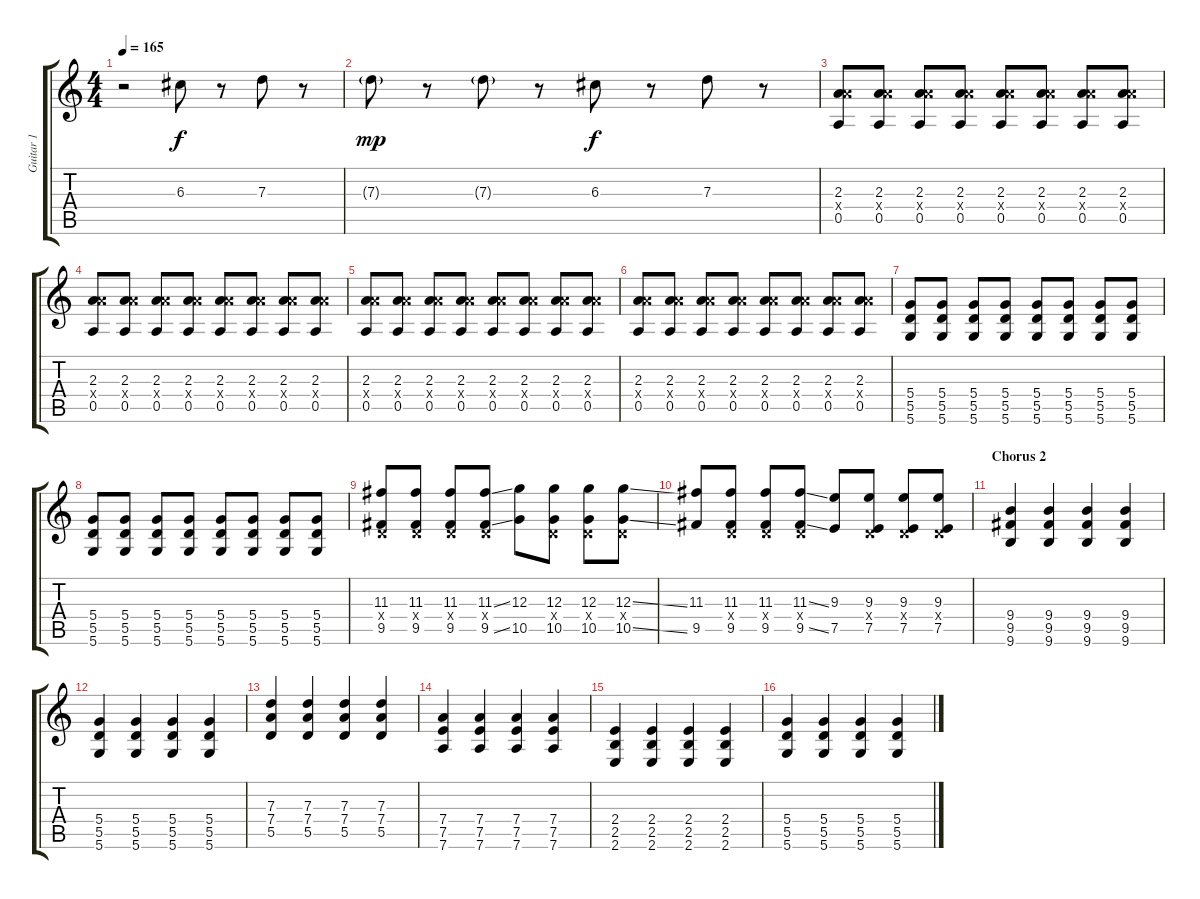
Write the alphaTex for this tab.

\track ("Guitar 1" "Guitar 1") {instrument overdrivenguitar}
\staff {score tabs}
\tuning (E4 B3 G3 D3 A2 D2) {hide}
\ts (4 4)
\tempo 165
\clef g2
\ks c
r.2{dy f} 6.3.8 r.8 7.3.8 r.8 |
7.3{g}.8{dy mp} r.8 7.3{g}.8 r.8 6.3.8{dy f} r.8 7.3.8 r.8 |
(2.3 7.4{x} 0.5).8{instrument electricguitarmuted} (2.3 7.4{x} 0.5).8 (2.3 7.4{x} 0.5).8 (2.3 7.4{x} 0.5).8 (2.3 7.4{x} 0.5).8 (2.3 7.4{x} 0.5).8 (2.3 7.4{x} 0.5).8 (2.3 7.4{x} 0.5).8 |
(2.3 7.4{x} 0.5).8 (2.3 7.4{x} 0.5).8 (2.3 7.4{x} 0.5).8 (2.3 7.4{x} 0.5).8 (2.3 7.4{x} 0.5).8 (2.3 7.4{x} 0.5).8 (2.3 7.4{x} 0.5).8 (2.3 7.4{x} 0.5).8 |
(2.3 7.4{x} 0.5).8 (2.3 7.4{x} 0.5).8 (2.3 7.4{x} 0.5).8 (2.3 7.4{x} 0.5).8 (2.3 7.4{x} 0.5).8 (2.3 7.4{x} 0.5).8 (2.3 7.4{x} 0.5).8 (2.3 7.4{x} 0.5).8 |
(2.3 7.4{x} 0.5).8 (2.3 7.4{x} 0.5).8 (2.3 7.4{x} 0.5).8 (2.3 7.4{x} 0.5).8 (2.3 7.4{x} 0.5).8 (2.3 7.4{x} 0.5).8 (2.3 7.4{x} 0.5).8 (2.3 7.4{x} 0.5).8 |
(5.4 5.5 5.6).8{volume 12 instrument overdrivenguitar} (5.4 5.5 5.6).8 (5.4 5.5 5.6).8 (5.4 5.5 5.6).8 (5.4 5.5 5.6).8 (5.4 5.5 5.6).8 (5.4 5.5 5.6).8 (5.4 5.5 5.6).8 |
(5.4 5.5 5.6).8 (5.4 5.5 5.6).8 (5.4 5.5 5.6).8 (5.4 5.5 5.6).8 (5.4 5.5 5.6).8 (5.4 5.5 5.6).8 (5.4 5.5 5.6).8 (5.4 5.5 5.6).8 |
(11.3 0.4{x} 9.5).8 (11.3 0.4{x} 9.5).8 (11.3 0.4{x} 9.5).8 (11.3{ss} 0.4{x} 9.5{ss}).8 (12.3 10.5).8 (12.3 0.4{x} 10.5).8 (12.3 0.4{x} 10.5).8 (12.3{ss} 0.4{x} 10.5{ss}).8 |
(11.3 9.5).8 (11.3 0.4{x} 9.5).8 (11.3 0.4{x} 9.5).8 (11.3{ss} 0.4{x} 9.5{ss}).8 (9.3 7.5).8 (9.3 0.4{x} 7.5).8 (9.3 0.4{x} 7.5).8 (9.3 0.4{x} 7.5).8 |
\section ("" "Chorus 2")
(9.4 9.5 9.6).4 (9.4 9.5 9.6).4 (9.4 9.5 9.6).4 (9.4 9.5 9.6).4 |
(5.4 5.5 5.6).4 (5.4 5.5 5.6).4 (5.4 5.5 5.6).4 (5.4 5.5 5.6).4 |
(7.3 7.4 5.5).4 (7.3 7.4 5.5).4 (7.3 7.4 5.5).4 (7.3 7.4 5.5).4 |
(7.4 7.5 7.6).4 (7.4 7.5 7.6).4 (7.4 7.5 7.6).4 (7.4 7.5 7.6).4 |
(2.4 2.5 2.6).4 (2.4 2.5 2.6).4 (2.4 2.5 2.6).4 (2.4 2.5 2.6).4 |
(5.4 5.5 5.6).4 (5.4 5.5 5.6).4 (5.4 5.5 5.6).4 (5.4 5.5 5.6).4
